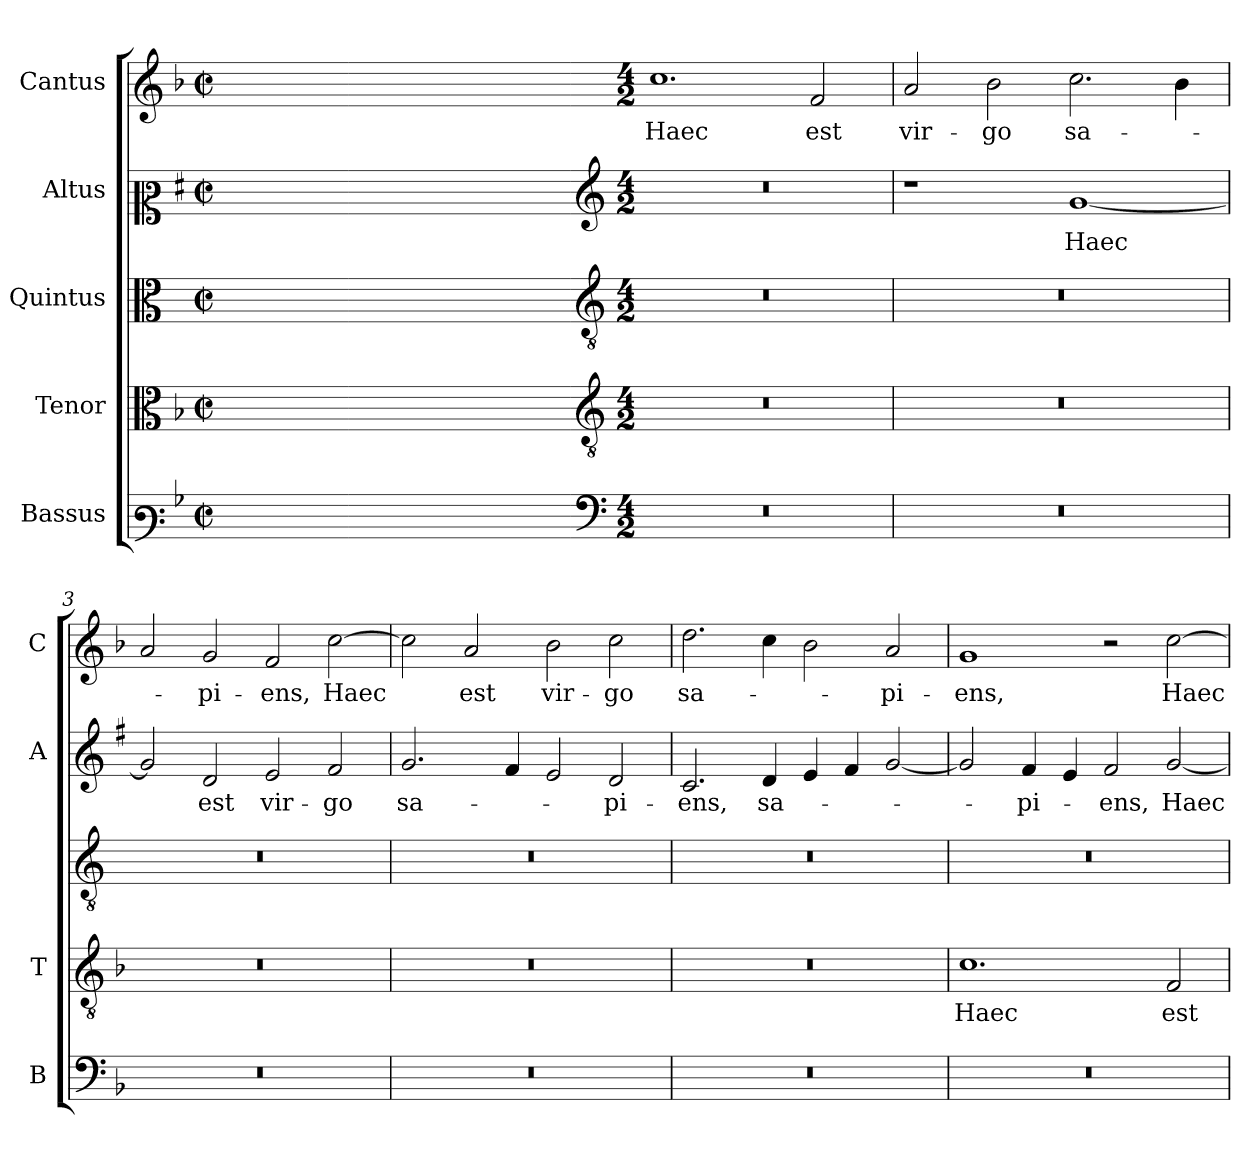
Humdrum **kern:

**kern	**kern	**text	**kern	**kern	**text	**kern	**text
*part5	*part4	*part4	*part3	*part2	*part2	*part1	*part1
*staff5	*staff4	*staff4	*staff3	*staff2	*staff2	*staff1	*staff1
*I"Bassus	*I"Tenor	*	*I"Quintus	*I"Altus	*	*I"Cantus	*
*I'B	*I'T	*	*	*I'A	*	*I'C	*
*clefF3	*clefC3	*	*clefC3	*clefC2	*	*clefG2	*
*	*	*	*ITrd4c7	*ITrd1c2	*	*	*
*k[b-]	*k[b-]	*	*k[b-]	*k[b-]	*	*k[b-]	*
*F:	*F:	*	*F:	*F:	*	*F:	*
*M2/2	*M2/2	*	*M2/2	*M2/2	*	*M2/2	*
*met(c|)	*met(c|)	*	*met(c|)	*met(c|)	*	*met(c|)	*
=	=	=	=	=	=	=	=
1ryy	1ryy	.	1ryy	1ryy	.	1ryy	.
=1X-	=1X-	=1X-	=1X-	=1X-	=1X-	=1X-	=1X-
4ryy	4ryy	.	4ryy	4ryy	.	4ryy	.
4ryy	4ryy	.	4ryy	4ryy	.	4ryy	.
4ryy	4ryy	.	4ryy	4ryy	.	4ryy	.
4ryy	4ryy	.	4ryy	4ryy	.	4ryy	.
=1-	=1-	=1-	=1-	=1-	=1-	=1-	=1-
*clefF4	*clefGv2	*	*clefGv2	*clefG2	*	*	*
*M4/2	*M4/2	*	*M4/2	*M4/2	*	*M4/2	*
!	!	!	!	!	!	!	!LO:LY:b
0r	0r	.	0r	0r	.	1.cc	Haec
!	!	!	!	!	!	!	!LO:LY:b
.	.	.	.	.	.	2f/	est
=2	=2	=2	=2	=2	=2	=2	=2
!	!	!	!	!	!	!	!LO:LY:b
0r	0r	.	0r	1r	.	2a/	vir-
!	!	!	!	!	!	!	!LO:LY:b
.	.	.	.	.	.	2b-\	-go
!	!	!	!	!	!LO:LY:b	!	!LO:LY:b
.	.	.	.	[1f	Haec	2.cc\	sa-
.	.	.	.	.	.	4b-\	.
=3	=3	=3	=3	=3	=3	=3	=3
0r	0r	.	0r	2f/]	.	2a/	.
!	!	!	!	!	!LO:LY:b	!	!LO:LY:b
.	.	.	.	2c/	est	2g/	-pi-
!	!	!	!	!	!LO:LY:b	!	!LO:LY:b
.	.	.	.	2d/	vir-	2f/	-ens,
!	!	!	!	!	!LO:LY:b	!	!LO:LY:b
.	.	.	.	2e/	-go	[2cc\	Haec
=4	=4	=4	=4	=4	=4	=4	=4
!	!	!	!	!	!LO:LY:b	!	!
0r	0r	.	0r	2.f/	sa-	2cc\]	.
!	!	!	!	!	!	!	!LO:LY:b
.	.	.	.	.	.	2a/	est
.	.	.	.	4e/	.	.	.
!	!	!	!	!	!	!	!LO:LY:b
.	.	.	.	2d/	.	2b-\	vir-
!	!	!	!	!	!LO:LY:b	!	!LO:LY:b
.	.	.	.	2c/	-pi-	2cc\	-go
!!LO:LB:g=z
=5	=5	=5	=5	=5	=5	=5	=5
!	!	!	!	!	!LO:LY:b	!	!LO:LY:b
0r	0r	.	0r	2.B-/	-ens,	2.dd\	sa-
!	!	!	!	!	!LO:LY:b	!	!
.	.	.	.	4c/	sa-	4cc\	.
.	.	.	.	4d/	.	2b-\	.
.	.	.	.	4e/	.	.	.
!	!	!	!	!	!	!	!LO:LY:b
.	.	.	.	[2f/	.	2a/	-pi-
=6	=6	=6	=6	=6	=6	=6	=6
!	!	!LO:LY:b	!	!	!	!	!LO:LY:b
0r	1.c	Haec	0r	2f/]	.	1g	-ens,
!	!	!	!	!	!LO:LY:b	!	!
.	.	.	.	4e/	-pi-	.	.
.	.	.	.	4d/	.	.	.
!	!	!	!	!	!LO:LY:b	!	!
.	.	.	.	2e/	-ens,	2r	.
!	!	!LO:LY:b	!	!	!LO:LY:b	!	!LO:LY:b
.	2F/	est	.	[2f/	Haec	[2cc\	Haec
=	=	=	=	=	=	=	=
*-	*-	*-	*-	*-	*-	*-	*-
